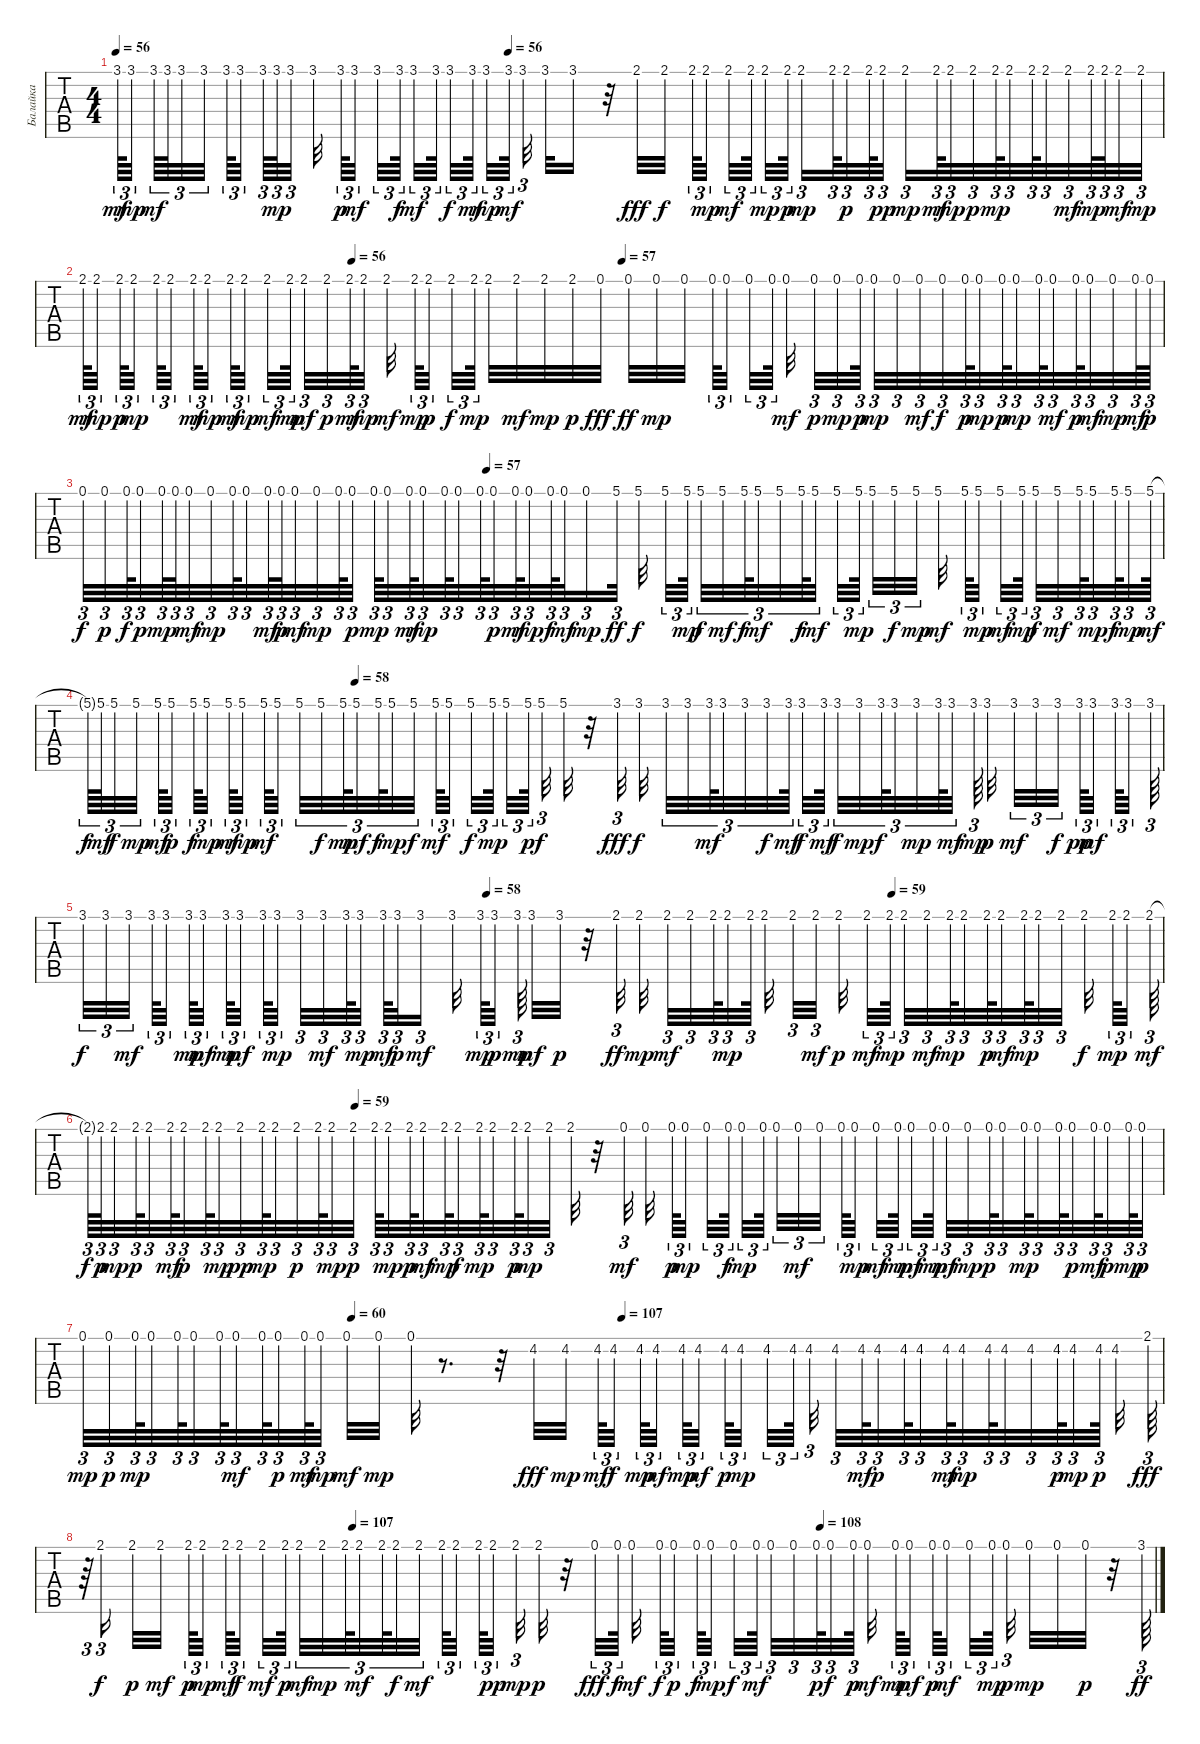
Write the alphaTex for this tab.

\track ("Балайка" "Балайка") {instrument distortionguitar}
\staff {tabs}
\tuning (E4 B3 G3 D3 A2 E2) {hide}
\ts (4 4)
\tempo 56
\tempo (56 0.375)
\clef g2
\ks c
3.1.64{tu (3 2) dy mf} 3.1.32{tu (3 2) dy mp beam splitsecondary} 3.1.64{tu (3 2) dy mf} 3.1.64{tu (3 2)} 3.1.32{tu (3 2)} 3.1.32{tu (3 2) beam splitsecondary} 3.1.64{tu (3 2)} 3.1.32{tu (3 2) beam splitsecondary} 3.1.64{tu (3 2)} 3.1.64{tu (3 2) dy mp} 3.1.32{tu (3 2) beam splitsecondary} 3.1.32{beam splitsecondary} 3.1.64{tu (3 2) dy p} 3.1.32{tu (3 2) dy mf beam splitsecondary} 3.1.32{tu (3 2)} 3.1.64{tu (3 2) dy f beam splitsecondary} 3.1.32{tu (3 2) dy mf} 3.1.64{tu (3 2) beam splitsecondary} 3.1.32{tu (3 2) dy f} 3.1.64{tu (3 2) dy mf beam splitsecondary} 3.1.32{tu (3 2) dy mp} 3.1.64{tu (3 2) dy mf beam splitsecondary} 3.1.32{tu (3 2) beam splitsecondary} 3.1.32 3.1.16 r.32 2.1.32{dy fff} 2.1.32{dy f beam splitsecondary} 2.1.64{tu (3 2)} 2.1.32{tu (3 2) dy mp beam splitsecondary} 2.1.32{tu (3 2) dy mf} 2.1.64{tu (3 2) beam splitsecondary} 2.1.32{tu (3 2) dy mp} 2.1.64{tu (3 2) dy p beam splitsecondary} 2.1.16{tu (3 2) dy mp} 2.1.64{tu (3 2)} 2.1.32{tu (3 2) dy p} 2.1.64{tu (3 2)} 2.1.32{tu (3 2) dy pp} 2.1.16{tu (3 2) dy mp} 2.1.64{tu (3 2) dy mf} 2.1.32{tu (3 2) dy mp} 2.1.32{tu (3 2) dy p} 2.1.64{tu (3 2) dy mp} 2.1.32{tu (3 2)} 2.1.64{tu (3 2)} 2.1.32{tu (3 2)} 2.1.32{tu (3 2) dy mf} 2.1.64{tu (3 2) dy mp} 2.1.64{tu (3 2)} 2.1.32{tu (3 2) dy mf} 2.1.32{tu (3 2) dy mp} |
\tempo (56 0.25)
\tempo (57 0.5)
2.1.64{tu (3 2) dy mf} 2.1.32{tu (3 2) dy mp beam splitsecondary} 2.1.64{tu (3 2) dy p} 2.1.32{tu (3 2) dy mp beam splitsecondary} 2.1.64{tu (3 2)} 2.1.32{tu (3 2) beam splitsecondary} 2.1.64{tu (3 2) dy mf} 2.1.32{tu (3 2) dy mp beam splitsecondary} 2.1.64{tu (3 2) dy mf} 2.1.32{tu (3 2) dy mp beam splitsecondary} 2.1.32{tu (3 2) dy mf} 2.1.64{tu (3 2) dy mp beam splitsecondary} 2.1.32{tu (3 2) dy mf} 2.1.32{tu (3 2) dy p} 2.1.64{tu (3 2) dy mf} 2.1.32{tu (3 2) dy mp} 2.1.32{dy mf beam splitsecondary} 2.1.64{tu (3 2) dy mp} 2.1.32{tu (3 2) dy p beam splitsecondary} 2.1.32{tu (3 2) dy f} 2.1.64{tu (3 2) dy mp beam splitsecondary} 2.1.32 2.1.32{dy mf} 2.1.32{dy mp} 2.1.32{dy p} 0.1.32{dy fff} 0.1.32{dy ff} 0.1.32{dy mp} 0.1.32{beam splitsecondary} 0.1.64{tu (3 2)} 0.1.32{tu (3 2) beam splitsecondary} 0.1.32{tu (3 2)} 0.1.64{tu (3 2) beam splitsecondary} 0.1.32{dy mf beam splitsecondary} 0.1.32{tu (3 2) dy p} 0.1.32{tu (3 2) dy mp} 0.1.64{tu (3 2) dy p} 0.1.32{tu (3 2) dy mp} 0.1.32{tu (3 2)} 0.1.32{tu (3 2) dy mf} 0.1.32{tu (3 2) dy f} 0.1.64{tu (3 2) dy p} 0.1.32{tu (3 2) dy mp} 0.1.64{tu (3 2) dy p} 0.1.32{tu (3 2) dy mp} 0.1.64{tu (3 2)} 0.1.32{tu (3 2) dy mf} 0.1.64{tu (3 2) dy p} 0.1.32{tu (3 2) dy mf} 0.1.32{tu (3 2) dy mp} 0.1.64{tu (3 2) dy mf} 0.1.64{tu (3 2) dy p} |
\tempo (57 0.375)
0.1.32{tu (3 2) dy f} 0.1.32{tu (3 2) dy p} 0.1.64{tu (3 2) dy f} 0.1.32{tu (3 2) dy p} 0.1.64{tu (3 2) dy mp} 0.1.64{tu (3 2)} 0.1.32{tu (3 2) dy mf} 0.1.32{tu (3 2) dy mp} 0.1.64{tu (3 2)} 0.1.32{tu (3 2)} 0.1.64{tu (3 2) dy mf} 0.1.64{tu (3 2) dy p} 0.1.32{tu (3 2) dy mf} 0.1.32{tu (3 2) dy mp} 0.1.64{tu (3 2)} 0.1.32{tu (3 2) dy p} 0.1.64{tu (3 2) dy mp} 0.1.32{tu (3 2)} 0.1.64{tu (3 2) dy mf} 0.1.32{tu (3 2) dy mp} 0.1.64{tu (3 2)} 0.1.32{tu (3 2)} 0.1.64{tu (3 2)} 0.1.32{tu (3 2) dy p} 0.1.64{tu (3 2) dy mf} 0.1.32{tu (3 2) dy mp} 0.1.64{tu (3 2) dy f} 0.1.32{tu (3 2) dy mf} 0.1.16{tu (3 2) dy mp} 5.1.32{tu (3 2) dy ff} 5.1.32{dy f beam splitsecondary} 5.1.32{tu (3 2)} 5.1.64{tu (3 2) dy mp beam splitsecondary} 5.1.32{tu (3 2) dy f} 5.1.32{tu (3 2) dy mf} 5.1.64{tu (3 2) dy f} 5.1.32{tu (3 2) dy mf} 5.1.32{tu (3 2)} 5.1.64{tu (3 2) dy f} 5.1.32{tu (3 2) dy mf beam splitsecondary} 5.1.32{tu (3 2)} 5.1.64{tu (3 2) dy mp beam splitsecondary} 5.1.32{tu (3 2)} 5.1.32{tu (3 2) dy f} 5.1.32{tu (3 2) dy mp beam splitsecondary} 5.1.32{dy mf beam splitsecondary} 5.1.64{tu (3 2)} 5.1.32{tu (3 2) dy mp beam splitsecondary} 5.1.32{tu (3 2) dy mf} 5.1.64{tu (3 2) dy mp beam splitsecondary} 5.1.32{tu (3 2) dy f} 5.1.32{tu (3 2) dy mf} 5.1.64{tu (3 2)} 5.1.32{tu (3 2) dy mp} 5.1.64{tu (3 2) dy f} 5.1.32{tu (3 2) dy mp} 5.1.64{tu (3 2) dy mf} |
\tempo (58 0.25)
5.1{t}.64{tu (3 2) dy f} 5.1.64{tu (3 2) dy mf} 5.1.32{tu (3 2) dy f} 5.1.32{tu (3 2) dy mp beam splitsecondary} 5.1.64{tu (3 2) dy mf} 5.1.32{tu (3 2) dy p beam splitsecondary} 5.1.64{tu (3 2) dy f} 5.1.32{tu (3 2) dy mp beam splitsecondary} 5.1.64{tu (3 2) dy mf} 5.1.32{tu (3 2) dy mp beam splitsecondary} 5.1.64{tu (3 2) dy mf} 5.1.32{tu (3 2) beam splitsecondary} 5.1.32{tu (3 2)} 5.1.32{tu (3 2) dy f} 5.1.64{tu (3 2) dy mp} 5.1.32{tu (3 2) dy mf} 5.1.64{tu (3 2) dy f} 5.1.32{tu (3 2) dy mp} 5.1.32{tu (3 2) dy f beam splitsecondary} 5.1.64{tu (3 2) dy mf} 5.1.32{tu (3 2) beam splitsecondary} 5.1.32{tu (3 2) dy f} 5.1.64{tu (3 2) dy mp beam splitsecondary} 5.1.32{tu (3 2)} 5.1.64{tu (3 2) dy p beam splitsecondary} 5.1.32{tu (3 2) dy f} 5.1.32 r.32 3.1.32{tu (3 2) dy fff} 3.1.32{dy f beam splitsecondary} 3.1.32{tu (3 2)} 3.1.32{tu (3 2)} 3.1.64{tu (3 2) dy mf} 3.1.32{tu (3 2)} 3.1.32{tu (3 2)} 3.1.32{tu (3 2) dy f} 3.1.64{tu (3 2) dy mf beam splitsecondary} 3.1.32{tu (3 2) dy f} 3.1.64{tu (3 2) dy mf beam splitsecondary} 3.1.32{tu (3 2) dy f} 3.1.32{tu (3 2) dy mp} 3.1.64{tu (3 2) dy f} 3.1.32{tu (3 2)} 3.1.32{tu (3 2) dy mp} 3.1.64{tu (3 2)} 3.1.32{tu (3 2) dy mf beam splitsecondary} 3.1.64{tu (3 2) dy mp beam splitsecondary} 3.1.32{dy p beam splitsecondary} 3.1.32{tu (3 2) dy mf} 3.1.32{tu (3 2)} 3.1.32{tu (3 2) dy f beam splitsecondary} 3.1.64{tu (3 2) dy pp} 3.1.32{tu (3 2) dy mf beam splitsecondary} 3.1.64{tu (3 2)} 3.1.32{tu (3 2) beam splitsecondary} 3.1.64{tu (3 2)} |
\tempo (58 0.375)
\tempo (59 0.75)
3.1.32{tu (3 2) dy f} 3.1.32{tu (3 2)} 3.1.32{tu (3 2) dy mf beam splitsecondary} 3.1.64{tu (3 2)} 3.1.32{tu (3 2) beam splitsecondary} 3.1.64{tu (3 2) dy mp} 3.1.32{tu (3 2) dy mf beam splitsecondary} 3.1.64{tu (3 2) dy mp} 3.1.32{tu (3 2) dy mf beam splitsecondary} 3.1.64{tu (3 2)} 3.1.32{tu (3 2) dy mp beam splitsecondary} 3.1.32{tu (3 2)} 3.1.32{tu (3 2) dy mf} 3.1.64{tu (3 2)} 3.1.32{tu (3 2) dy mp} 3.1.64{tu (3 2) dy mf} 3.1.32{tu (3 2) dy p} 3.1.16{tu (3 2) dy mf beam splitsecondary} 3.1.32{beam splitsecondary} 3.1.64{tu (3 2) dy mp} 3.1.32{tu (3 2) dy p beam splitsecondary} 3.1.64{tu (3 2) dy mp beam splitsecondary} 3.1.32{dy mf} 3.1.32{dy p} r.32 2.1.32{tu (3 2) dy ff beam splitsecondary} 2.1.32{dy mp beam splitsecondary} 2.1.32{tu (3 2) dy mf} 2.1.32{tu (3 2)} 2.1.64{tu (3 2)} 2.1.32{tu (3 2) dy mp} 2.1.64{tu (3 2) beam splitsecondary} 2.1.32{beam splitsecondary} 2.1.32{tu (3 2)} 2.1.32{tu (3 2) dy mf beam splitsecondary} 2.1.32{dy p} 2.1.32{tu (3 2) dy mf} 2.1.64{tu (3 2) dy mp beam splitsecondary} 2.1.32{tu (3 2)} 2.1.32{tu (3 2) dy mf} 2.1.64{tu (3 2) dy mp} 2.1.32{tu (3 2)} 2.1.64{tu (3 2) dy p} 2.1.32{tu (3 2) dy mf} 2.1.64{tu (3 2) dy mp} 2.1.32{tu (3 2)} 2.1.32{tu (3 2) beam splitsecondary} 2.1.32{dy f beam splitsecondary} 2.1.64{tu (3 2) dy mp} 2.1.32{tu (3 2) beam splitsecondary} 2.1.64{tu (3 2) dy mf} |
\tempo (59 0.25)
2.1{t}.64{tu (3 2) dy f} 2.1.64{tu (3 2) dy p} 2.1.32{tu (3 2) dy mp} 2.1.64{tu (3 2) dy p} 2.1.32{tu (3 2)} 2.1.64{tu (3 2) dy mf} 2.1.32{tu (3 2) dy p} 2.1.64{tu (3 2)} 2.1.32{tu (3 2) dy mp} 2.1.32{tu (3 2) dy pp} 2.1.64{tu (3 2) dy mp} 2.1.32{tu (3 2)} 2.1.32{tu (3 2) dy p} 2.1.64{tu (3 2)} 2.1.32{tu (3 2) dy mp} 2.1.32{tu (3 2) dy p} 2.1.64{tu (3 2)} 2.1.32{tu (3 2) dy mp} 2.1.64{tu (3 2) dy p} 2.1.32{tu (3 2) dy mf} 2.1.64{tu (3 2) dy mp} 2.1.32{tu (3 2) dy f} 2.1.64{tu (3 2) dy mp} 2.1.32{tu (3 2)} 2.1.64{tu (3 2) dy p} 2.1.32{tu (3 2) dy mp} 2.1.32{tu (3 2) beam splitsecondary} 2.1.32 r.32 0.1.32{tu (3 2) dy mf beam splitsecondary} 0.1.32{beam splitsecondary} 0.1.64{tu (3 2) dy p} 0.1.32{tu (3 2) dy mp beam splitsecondary} 0.1.32{tu (3 2)} 0.1.64{tu (3 2) dy f beam splitsecondary} 0.1.32{tu (3 2) dy mp} 0.1.64{tu (3 2) beam splitsecondary} 0.1.32{tu (3 2)} 0.1.32{tu (3 2) dy mf} 0.1.32{tu (3 2) beam splitsecondary} 0.1.64{tu (3 2)} 0.1.32{tu (3 2) dy mp beam splitsecondary} 0.1.32{tu (3 2) dy mf} 0.1.64{tu (3 2) dy mp beam splitsecondary} 0.1.32{tu (3 2) dy mf} 0.1.64{tu (3 2) dy mp beam splitsecondary} 0.1.32{tu (3 2) dy mf} 0.1.32{tu (3 2) dy mp} 0.1.64{tu (3 2) dy p} 0.1.32{tu (3 2)} 0.1.64{tu (3 2) dy mp} 0.1.32{tu (3 2)} 0.1.64{tu (3 2)} 0.1.32{tu (3 2) dy p} 0.1.64{tu (3 2) dy mf} 0.1.32{tu (3 2) dy p} 0.1.64{tu (3 2) dy mp} 0.1.32{tu (3 2) dy p} |
\tempo (60 0.25)
\tempo (107 0.5)
0.1.32{tu (3 2) dy mp} 0.1.32{tu (3 2) dy p} 0.1.64{tu (3 2) dy mp} 0.1.32{tu (3 2)} 0.1.64{tu (3 2)} 0.1.32{tu (3 2)} 0.1.64{tu (3 2)} 0.1.32{tu (3 2) dy mf} 0.1.64{tu (3 2)} 0.1.32{tu (3 2) dy p} 0.1.64{tu (3 2) dy mf} 0.1.32{tu (3 2) dy mp beam splitsecondary} 0.1.32{dy mf} 0.1.32{dy mp} 0.1.32 r.8{d} r.32 4.2.32{dy fff} 4.2.32{dy mp beam splitsecondary} 4.2.64{tu (3 2) dy mf} 4.2.32{tu (3 2) dy f beam splitsecondary} 4.2.64{tu (3 2) dy mp} 4.2.32{tu (3 2) dy mf beam splitsecondary} 4.2.64{tu (3 2) dy mp} 4.2.32{tu (3 2) dy mf beam splitsecondary} 4.2.64{tu (3 2) dy p} 4.2.32{tu (3 2) dy mp beam splitsecondary} 4.2.32{tu (3 2)} 4.2.64{tu (3 2) beam splitsecondary} 4.2.32{tu (3 2)} 4.2.32{tu (3 2)} 4.2.64{tu (3 2) dy mf} 4.2.32{tu (3 2) dy p} 4.2.64{tu (3 2)} 4.2.32{tu (3 2)} 4.2.64{tu (3 2) dy mf} 4.2.32{tu (3 2) dy mp} 4.2.64{tu (3 2)} 4.2.32{tu (3 2)} 4.2.32{tu (3 2)} 4.2.64{tu (3 2) dy p} 4.2.32{tu (3 2) dy mp} 4.2.64{tu (3 2) dy p beam splitsecondary} 4.2.32 2.1.64{tu (3 2) dy fff} |
\tempo (107 0.25)
\tempo (108 0.6875)
r.64{tu (3 2)} 2.1.16{tu (3 2) dy f beam splitsecondary} 2.1.32{dy p} 2.1.32{dy mf beam splitsecondary} 2.1.64{tu (3 2) dy p} 2.1.32{tu (3 2) dy mp beam splitsecondary} 2.1.64{tu (3 2) dy mf} 2.1.32{tu (3 2) dy f beam splitsecondary} 2.1.32{tu (3 2) dy mf} 2.1.64{tu (3 2) dy p beam splitsecondary} 2.1.32{tu (3 2) dy mf} 2.1.32{tu (3 2) dy mp} 2.1.64{tu (3 2)} 2.1.32{tu (3 2) dy mf} 2.1.64{tu (3 2)} 2.1.32{tu (3 2) dy f} 2.1.32{tu (3 2) dy mf beam splitsecondary} 2.1.64{tu (3 2)} 2.1.32{tu (3 2) beam splitsecondary} 2.1.64{tu (3 2)} 2.1.32{tu (3 2) dy pp beam splitsecondary} 2.1.32{tu (3 2) dy mp} 2.1.32{dy p} r.32 0.1.32{tu (3 2) dy fff} 0.1.64{tu (3 2) dy f beam splitsecondary} 0.1.32{dy mf beam splitsecondary} 0.1.64{tu (3 2) dy f} 0.1.32{tu (3 2) dy p beam splitsecondary} 0.1.64{tu (3 2) dy f} 0.1.32{tu (3 2) dy mp beam splitsecondary} 0.1.32{tu (3 2) dy f} 0.1.64{tu (3 2) dy mf beam splitsecondary} 0.1.32{tu (3 2)} 0.1.32{tu (3 2)} 0.1.64{tu (3 2) dy p} 0.1.32{tu (3 2) dy f} 0.1.64{tu (3 2) dy p beam splitsecondary} 0.1.32{dy mf} 0.1.64{tu (3 2) dy mp} 0.1.32{tu (3 2) dy mf beam splitsecondary} 0.1.64{tu (3 2) dy p} 0.1.32{tu (3 2) dy mf beam splitsecondary} 0.1.32{tu (3 2)} 0.1.64{tu (3 2) dy mp beam splitsecondary} 0.1.32{tu (3 2) dy p beam splitsecondary} 0.1.32{dy mp} 0.1.32 0.1.32{dy p} r.32 3.1.64{tu (3 2) dy ff}
